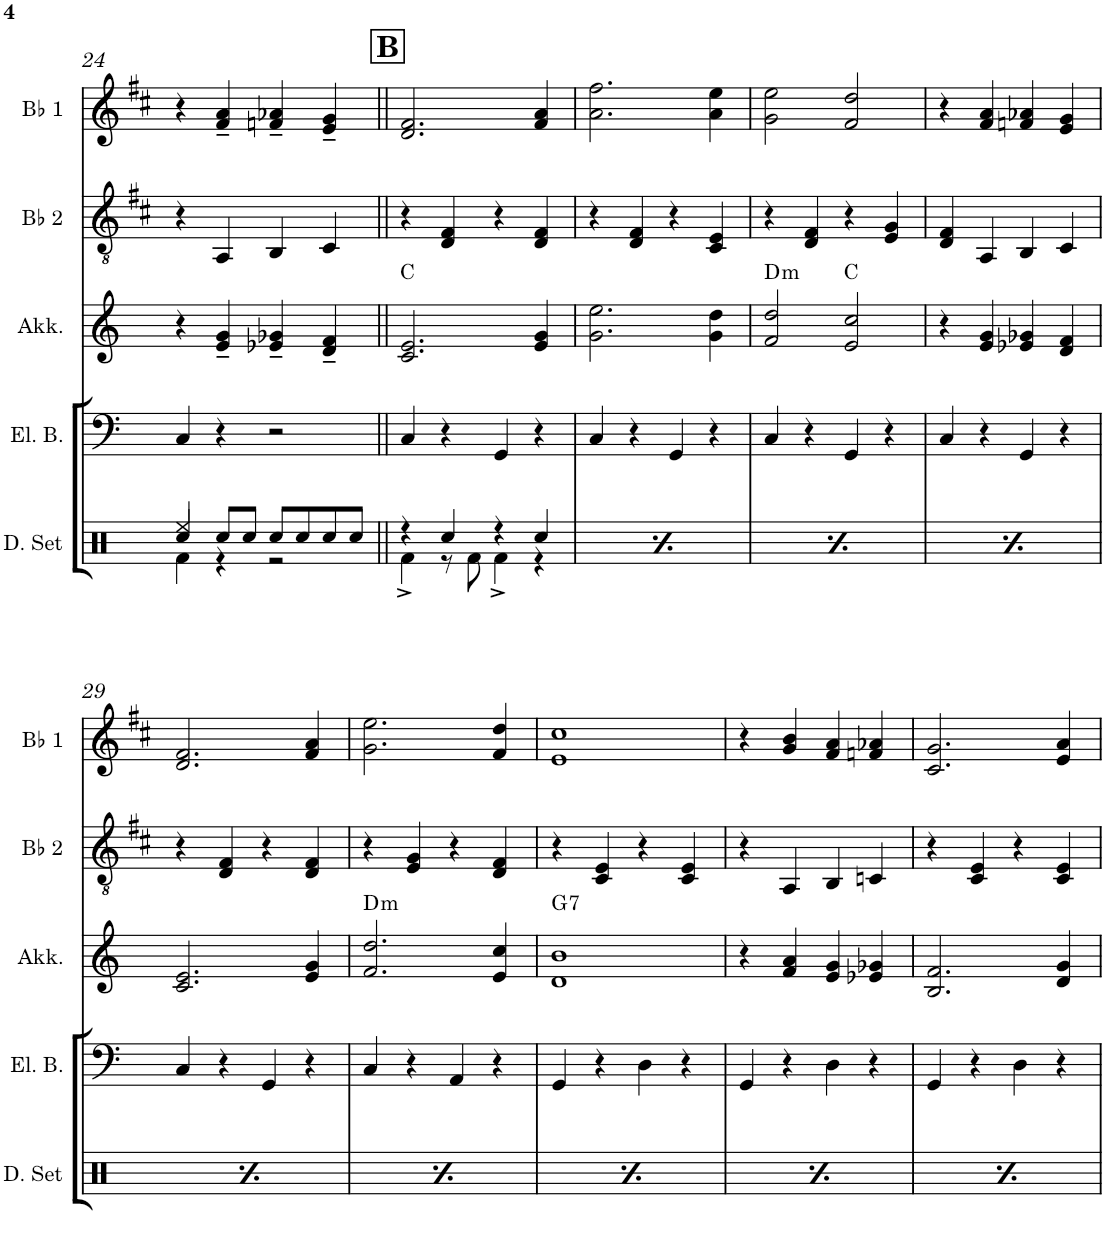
**kern	**kern	**kern	**harte	**kern	**kern
*part5	*part4	*part3	*part3	*part2	*part1
*staff5	*staff4	*staff3	*	*staff2	*staff1
*I"Drumset	*I"Electric Bass	*I"Akkordeon	*	*I"Begleitung Bb	*I"Melodie Bb
*I'D. Set	*I'El. B.	*I'Akk.	*	*I'Bb 2	*I'Bb 1
!!LO:PB:g=z
*clefX	*clefF4	*clefG2	*	*clefGv2	*clefG2
*	*Trd7c12	*	*	*Trd1c2	*Trd1c2
*k[]	*k[]	*k[]	*	*k[f#c#]	*k[f#c#]
*M4/4	*M4/4	*M4/4	*	*M4/4	*M4/4
=24	=24	=24	=24	=24	=24
*^	*	*	*	*	*
*	*^	*	*	*	*	*
4Rcc/	4Rf\	4Ree/	4C/	4r	.	4r	4r
8Rcc/L	4r	2.ryy	4r	4e/~ 4g/~	.	4AA/	4f#/~ 4a/~
8Rcc/J	.	.	.	.	.	.	.
8Rcc/L	2r	.	2r	4e-X/~ 4g-X/~	.	4BB/	4fn/~ 4a-X/~
8Rcc/	.	.	.	.	.	.	.
8Rcc/	.	.	.	4d/~ 4f/~	.	4C#/	4e/~ 4g/~
8Rcc/J	.	.	.	.	.	.	.
*	*v	*v	*	*	*	*	*
!!LO:REH:place=s1:a:B:cj:fs=14:t=B
=25||	=25||	=25||	=25||	=25||	=25||	=25||
4r	4Rf^\	4C/	2.c/ 2.e/	C:maj	4r	2.d/ 2.f#/
4Rcc/	8r	4r	.	.	4D/ 4F#/	.
.	8Rf\	.	.	.	.	.
4r	4Rf^\	4GG/	.	.	4r	.
4Rcc/	4r	4r	4e/ 4g/	.	4D/ 4F#/	4f#/ 4a/
=26	=26	=26	=26	=26	=26	=26
4r	4Rf^\	4C/	2.g\ 2.ee\	.	4r	2.a\ 2.ff#\
4Rcc/	8r	4r	.	.	4D/ 4F#/	.
.	8Rf\	.	.	.	.	.
4r	4Rf^\	4GG/	.	.	4r	.
4Rcc/	4r	4r	4g\ 4dd\	.	4C#/ 4E/	4a\ 4ee\
=27	=27	=27	=27	=27	=27	=27
!	!	!	!	!LO:H:kt=m	!	!
4r	4Rf^\	4C/	2f/ 2dd/	D:min	4r	2g\ 2ee\
4Rcc/	8r	4r	.	.	4D/ 4F#/	.
.	8Rf\	.	.	.	.	.
4r	4Rf^\	4GG/	2e/ 2cc/	C:maj	4r	2f#/ 2dd/
4Rcc/	4r	4r	.	.	4E/ 4G/	.
=28	=28	=28	=28	=28	=28	=28
4r	4Rf^\	4C/	4r	.	4D/ 4F#/	4r
4Rcc/	8r	4r	4e/ 4g/	.	4AA/	4f#/ 4a/
.	8Rf\	.	.	.	.	.
4r	4Rf^\	4GG/	4e-X/ 4g-X/	.	4BB/	4fn/ 4a-X/
4Rcc/	4r	4r	4d/ 4f/	.	4C#/	4e/ 4g/
!!LO:LB:g=z
=29	=29	=29	=29	=29	=29	=29
4r	4Rf^\	4C/	2.c/ 2.e/	.	4r	2.d/ 2.f#/
4Rcc/	8r	4r	.	.	4D/ 4F#/	.
.	8Rf\	.	.	.	.	.
4r	4Rf^\	4GG/	.	.	4r	.
4Rcc/	4r	4r	4e/ 4g/	.	4D/ 4F#/	4f#/ 4a/
=30	=30	=30	=30	=30	=30	=30
!	!	!	!	!LO:H:kt=m	!	!
4r	4Rf^\	4C/	2.f/ 2.dd/	D:min	4r	2.g\ 2.ee\
4Rcc/	8r	4r	.	.	4E/ 4G/	.
.	8Rf\	.	.	.	.	.
4r	4Rf^\	4AA/	.	.	4r	.
4Rcc/	4r	4r	4e/ 4cc/	.	4D/ 4F#/	4f#/ 4dd/
=31	=31	=31	=31	=31	=31	=31
!	!	!	!	!LO:H:kt=7	!	!
4r	4Rf^\	4GG/	1d 1b	G:7	4r	1e 1cc#
4Rcc/	8r	4r	.	.	4C#/ 4E/	.
.	8Rf\	.	.	.	.	.
4r	4Rf^\	4D\	.	.	4r	.
4Rcc/	4r	4r	.	.	4C#/ 4E/	.
=32	=32	=32	=32	=32	=32	=32
4r	4Rf^\	4GG/	4r	.	4r	4r
4Rcc/	8r	4r	4f/ 4a/	.	4AA/	4g/ 4b/
.	8Rf\	.	.	.	.	.
4r	4Rf^\	4D\	4e/ 4g/	.	4BB/	4f#/ 4a/
4Rcc/	4r	4r	4e-X/ 4g-X/	.	4Cn/	4fn/ 4a-X/
=33	=33	=33	=33	=33	=33	=33
4r	4Rf^\	4GG/	2.B/ 2.f/	.	4r	2.c#/ 2.g/
4Rcc/	8r	4r	.	.	4C#/ 4E/	.
.	8Rf\	.	.	.	.	.
4r	4Rf^\	4D\	.	.	4r	.
4Rcc/	4r	4r	4d/ 4g/	.	4C#/ 4E/	4e/ 4a/
*v	*v	*	*	*	*	*
=	=	=	=	=	=
*-	*-	*-	*-	*-	*-
